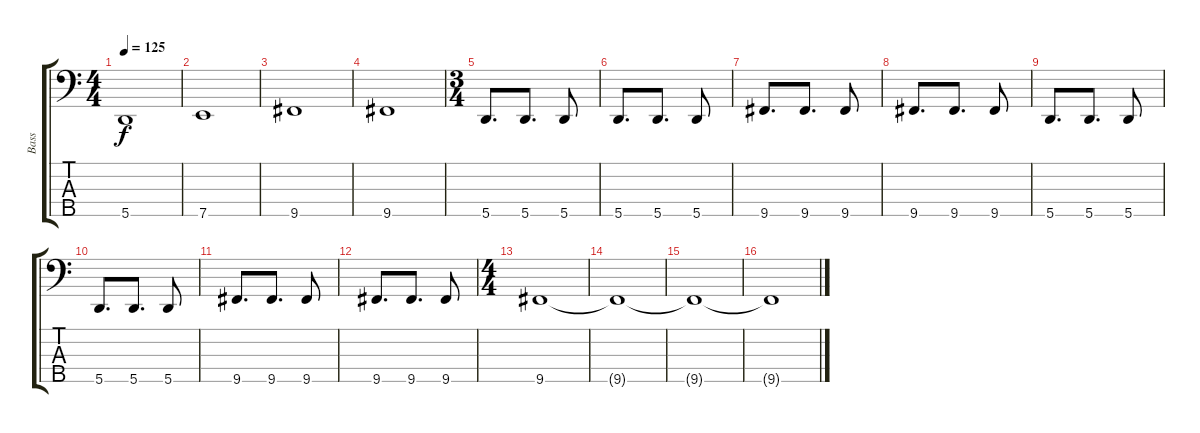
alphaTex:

\track ("Bass" "Bass") {instrument electricbasspick}
\staff {score tabs}
\tuning (G2 D2 A1 E1 A0) {hide}
\ts (4 4)
\tempo 125
\clef f4
\ks c
5.5.1{dy f} |
7.5.1 |
9.5.1 |
9.5.1 |
\ts (3 4)
5.5.8{d} 5.5.8{d} 5.5.8 |
5.5.8{d} 5.5.8{d} 5.5.8 |
9.5.8{d} 9.5.8{d} 9.5.8 |
9.5.8{d} 9.5.8{d} 9.5.8 |
5.5.8{d} 5.5.8{d} 5.5.8 |
5.5.8{d} 5.5.8{d} 5.5.8 |
9.5.8{d} 9.5.8{d} 9.5.8 |
9.5.8{d} 9.5.8{d} 9.5.8 |
\ts (4 4)
9.5.1 |
9.5{t}.1 |
9.5{t}.1 |
9.5{t}.1
